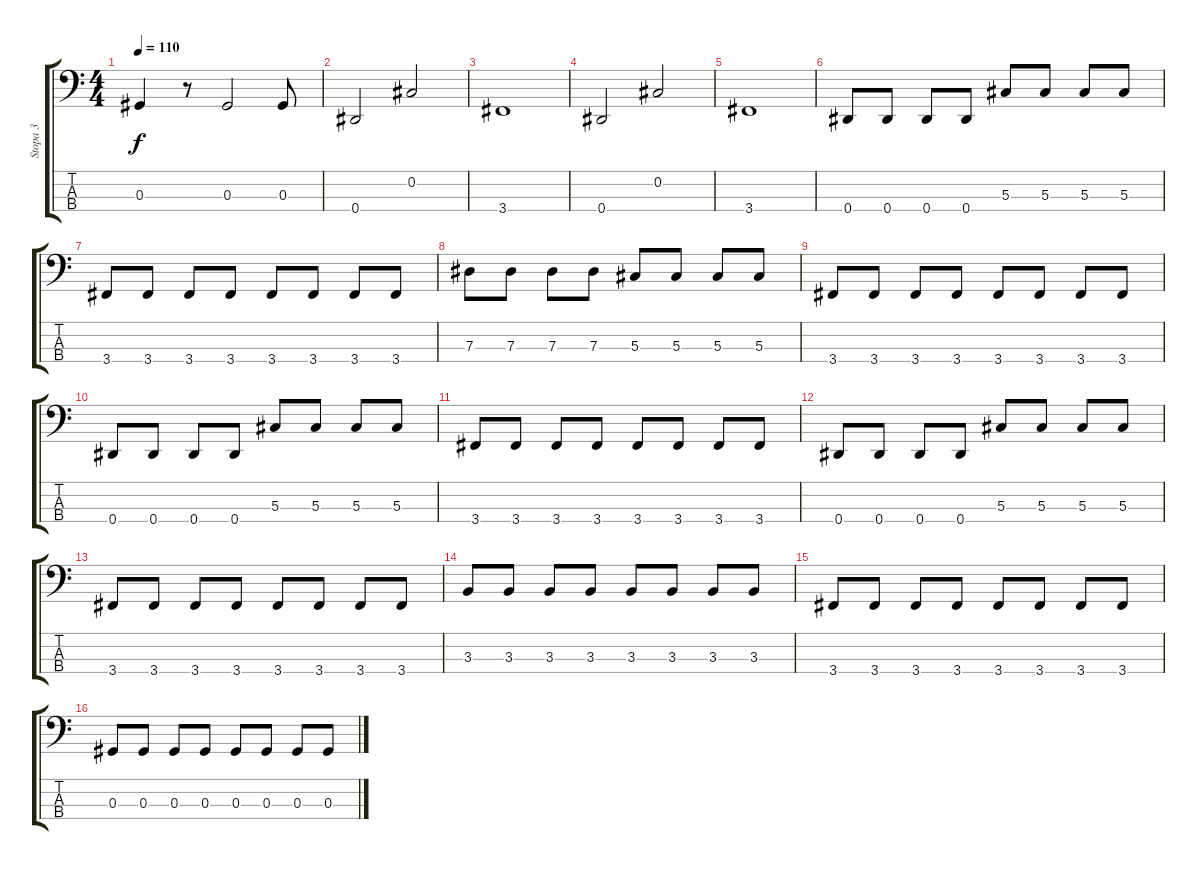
\track ("Stopa 3" "Stopa 3") {instrument electricbassfinger}
\staff {score tabs}
\tuning (Gb2 Db2 Ab1 Eb1) {hide}
\ts (4 4)
\tempo 110
\clef f4
\ks c
0.3.4{dy f} r.8 0.3.2 0.3.8 |
0.4.2 0.2.2 |
3.4.1 |
0.4.2 0.2.2 |
3.4.1 |
0.4.8 0.4.8 0.4.8 0.4.8 5.3.8 5.3.8 5.3.8 5.3.8 |
3.4.8 3.4.8 3.4.8 3.4.8 3.4.8 3.4.8 3.4.8 3.4.8 |
7.3.8 7.3.8 7.3.8 7.3.8 5.3.8 5.3.8 5.3.8 5.3.8 |
3.4.8 3.4.8 3.4.8 3.4.8 3.4.8 3.4.8 3.4.8 3.4.8 |
0.4.8 0.4.8 0.4.8 0.4.8 5.3.8 5.3.8 5.3.8 5.3.8 |
3.4.8 3.4.8 3.4.8 3.4.8 3.4.8 3.4.8 3.4.8 3.4.8 |
0.4.8 0.4.8 0.4.8 0.4.8 5.3.8 5.3.8 5.3.8 5.3.8 |
3.4.8 3.4.8 3.4.8 3.4.8 3.4.8 3.4.8 3.4.8 3.4.8 |
3.3.8 3.3.8 3.3.8 3.3.8 3.3.8 3.3.8 3.3.8 3.3.8 |
3.4.8 3.4.8 3.4.8 3.4.8 3.4.8 3.4.8 3.4.8 3.4.8 |
0.3.8 0.3.8 0.3.8 0.3.8 0.3.8 0.3.8 0.3.8 0.3.8
